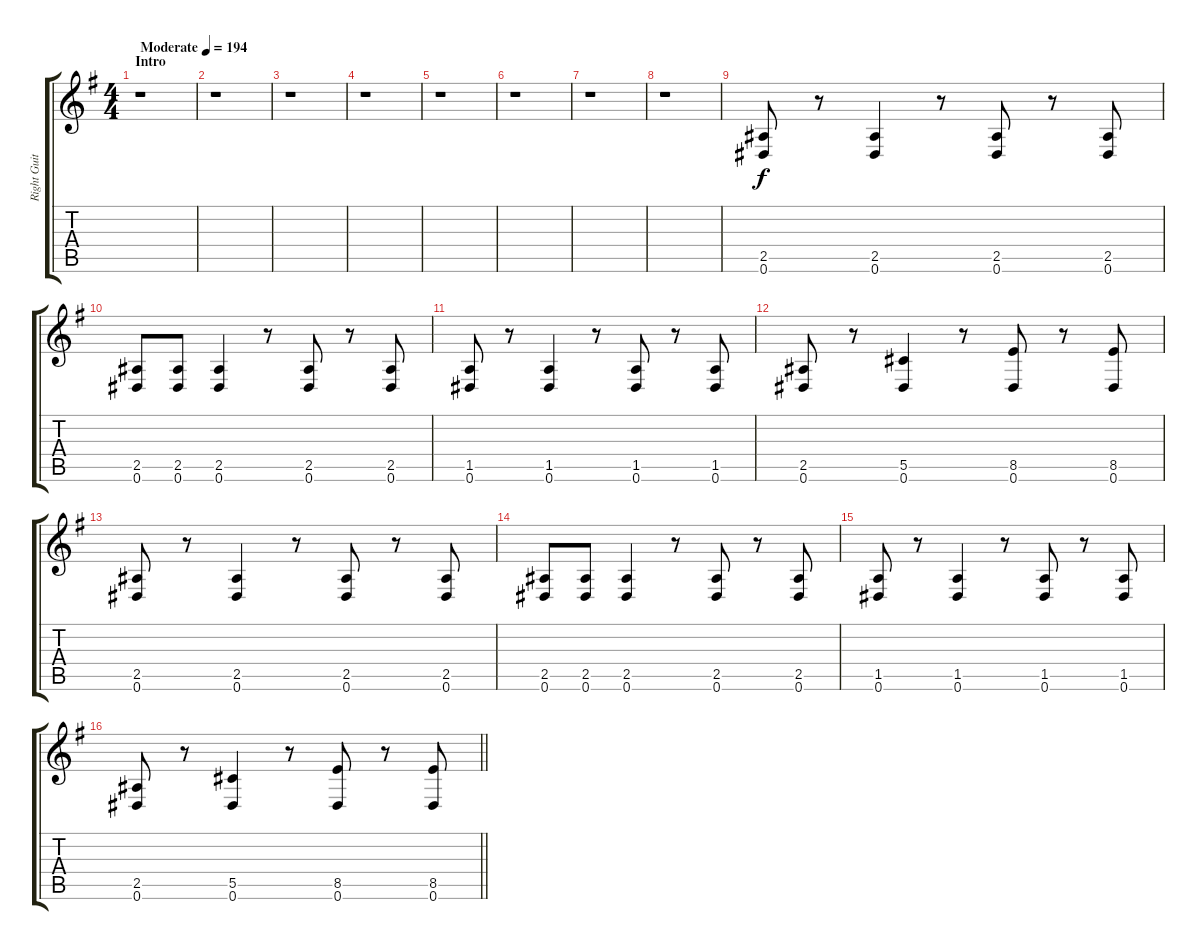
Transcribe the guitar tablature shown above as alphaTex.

\track ("Right Guitar" "Right Guit") {instrument distortionguitar}
\staff {score tabs}
\tuning (Eb4 Bb3 Gb3 Db3 Ab2 Eb2) {hide}
\ts (4 4)
\section ("" "Intro")
\tempo (194 "Moderate")
\clef g2
\ks g
r.1{dy f instrument distortionguitar} |
r.1 |
r.1 |
r.1 |
r.1 |
r.1 |
r.1 |
r.1 |
(2.5 0.6).8 r.8 (2.5 0.6).4 r.8 (2.5 0.6).8 r.8 (2.5 0.6).8 |
(2.5 0.6).8 (2.5 0.6).8 (2.5 0.6).4 r.8 (2.5 0.6).8 r.8 (2.5 0.6).8 |
(1.5 0.6).8 r.8 (1.5 0.6).4 r.8 (1.5 0.6).8 r.8 (1.5 0.6).8 |
(2.5 0.6).8 r.8 (5.5 0.6).4 r.8 (8.5 0.6).8 r.8 (8.5 0.6).8 |
(2.5 0.6).8 r.8 (2.5 0.6).4 r.8 (2.5 0.6).8 r.8 (2.5 0.6).8 |
(2.5 0.6).8 (2.5 0.6).8 (2.5 0.6).4 r.8 (2.5 0.6).8 r.8 (2.5 0.6).8 |
(1.5 0.6).8 r.8 (1.5 0.6).4 r.8 (1.5 0.6).8 r.8 (1.5 0.6).8 |
\barLineRight lightlight
(2.5 0.6).8 r.8 (5.5 0.6).4 r.8 (8.5 0.6).8 r.8 (8.5 0.6).8
